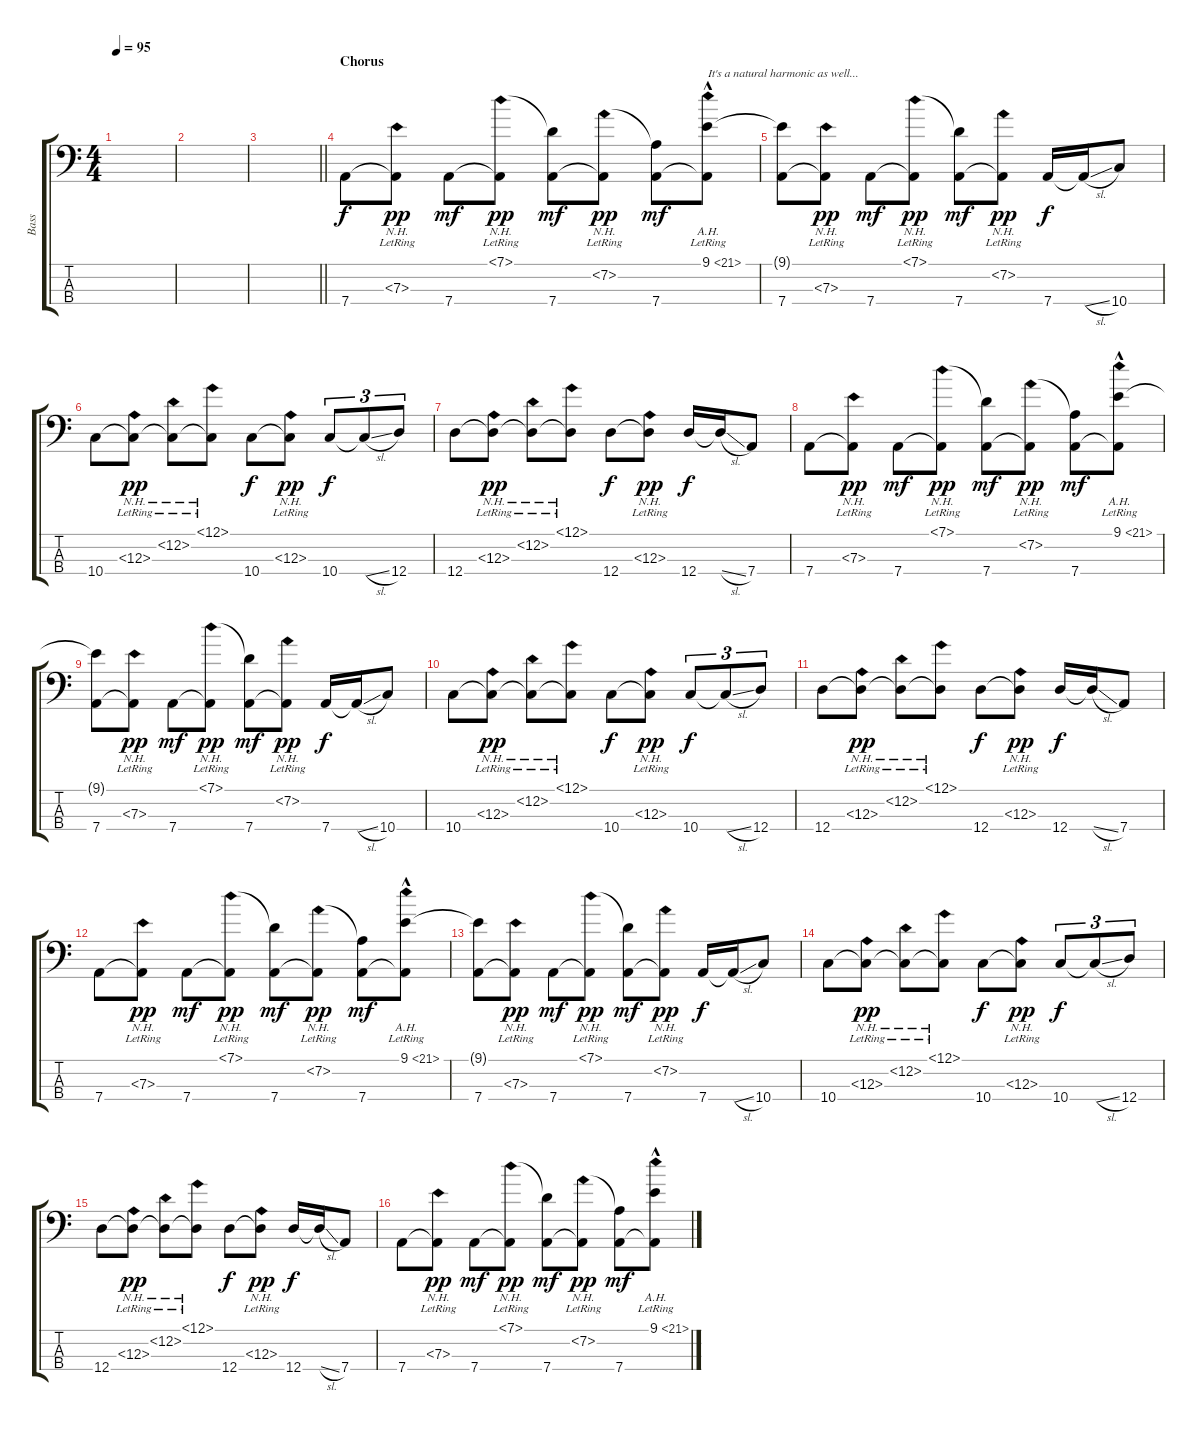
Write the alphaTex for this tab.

\track ("Bass" "Bass") {instrument electricbassfinger}
\staff {score tabs}
\tuning (G2 D2 A1 D1) {hide}
\ts (4 4)
\tempo 95
\clef f4
\ks c
|
|
\barLineRight lightlight
|
\section ("" "Chorus")
7.4.8 (7.3{nh lr} 7.4{t}).8{dy pp} 7.4.8{dy mf} (7.1{nh lr} 7.4{t}).8{dy pp} (7.1{t} 7.4).8{dy mf} (7.2{nh lr} 7.4{t}).8{dy pp} (7.2{t} 7.4).8{dy mf} (9.1{ah 12 hac lr} 7.4{t}).8{txt "It's a natural harmonic as well..."} |
(9.1{t} 7.4).8 (7.3{nh lr} 7.4{t}).8{dy pp} 7.4.8{dy mf} (7.1{nh lr} 7.4{t}).8{dy pp} (7.1{t} 7.4).8{dy mf} (7.2{nh lr} 7.4{t}).8{dy pp} 7.4.16{dy f} 7.4{sl t}.16 10.4.8 |
10.4.8 (12.3{nh lr} 10.4{t}).8{dy pp} (12.2{nh lr} 10.4{t}).8 (12.1{nh lr} 10.4{t}).8 10.4.8{dy f} (12.3{nh lr} 10.4{t}).8{dy pp} 10.4.8{tu (3 2) dy f} 10.4{sl t}.8{tu (3 2)} 12.4.8{tu (3 2)} |
12.4.8 (12.3{nh lr} 12.4{t}).8{dy pp} (12.2{nh lr} 12.4{t}).8 (12.1{nh lr} 12.4{t}).8 12.4.8{dy f} (12.3{nh lr} 12.4{t}).8{dy pp} 12.4.16{dy f} 12.4{sl t}.16 7.4.8 |
7.4.8 (7.3{nh lr} 7.4{t}).8{dy pp} 7.4.8{dy mf} (7.1{nh lr} 7.4{t}).8{dy pp} (7.1{t} 7.4).8{dy mf} (7.2{nh lr} 7.4{t}).8{dy pp} (7.2{t} 7.4).8{dy mf} (9.1{ah 12 hac lr} 7.4{t}).8 |
(9.1{t} 7.4).8 (7.3{nh lr} 7.4{t}).8{dy pp} 7.4.8{dy mf} (7.1{nh lr} 7.4{t}).8{dy pp} (7.1{t} 7.4).8{dy mf} (7.2{nh lr} 7.4{t}).8{dy pp} 7.4.16{dy f} 7.4{sl t}.16 10.4.8 |
10.4.8 (12.3{nh lr} 10.4{t}).8{dy pp} (12.2{nh lr} 10.4{t}).8 (12.1{nh lr} 10.4{t}).8 10.4.8{dy f} (12.3{nh lr} 10.4{t}).8{dy pp} 10.4.8{tu (3 2) dy f} 10.4{sl t}.8{tu (3 2)} 12.4.8{tu (3 2)} |
12.4.8 (12.3{nh lr} 12.4{t}).8{dy pp} (12.2{nh lr} 12.4{t}).8 (12.1{nh lr} 12.4{t}).8 12.4.8{dy f} (12.3{nh lr} 12.4{t}).8{dy pp} 12.4.16{dy f} 12.4{sl t}.16 7.4.8 |
7.4.8 (7.3{nh lr} 7.4{t}).8{dy pp} 7.4.8{dy mf} (7.1{nh lr} 7.4{t}).8{dy pp} (7.1{t} 7.4).8{dy mf} (7.2{nh lr} 7.4{t}).8{dy pp} (7.2{t} 7.4).8{dy mf} (9.1{ah 12 hac lr} 7.4{t}).8 |
(9.1{t} 7.4).8 (7.3{nh lr} 7.4{t}).8{dy pp} 7.4.8{dy mf} (7.1{nh lr} 7.4{t}).8{dy pp} (7.1{t} 7.4).8{dy mf} (7.2{nh lr} 7.4{t}).8{dy pp} 7.4.16{dy f} 7.4{sl t}.16 10.4.8 |
10.4.8 (12.3{nh lr} 10.4{t}).8{dy pp} (12.2{nh lr} 10.4{t}).8 (12.1{nh lr} 10.4{t}).8 10.4.8{dy f} (12.3{nh lr} 10.4{t}).8{dy pp} 10.4.8{tu (3 2) dy f} 10.4{sl t}.8{tu (3 2)} 12.4.8{tu (3 2)} |
12.4.8 (12.3{nh lr} 12.4{t}).8{dy pp} (12.2{nh lr} 12.4{t}).8 (12.1{nh lr} 12.4{t}).8 12.4.8{dy f} (12.3{nh lr} 12.4{t}).8{dy pp} 12.4.16{dy f} 12.4{sl t}.16 7.4.8 |
7.4.8 (7.3{nh lr} 7.4{t}).8{dy pp} 7.4.8{dy mf} (7.1{nh lr} 7.4{t}).8{dy pp} (7.1{t} 7.4).8{dy mf} (7.2{nh lr} 7.4{t}).8{dy pp} (7.2{t} 7.4).8{dy mf} (9.1{ah 12 hac lr} 7.4{t}).8
